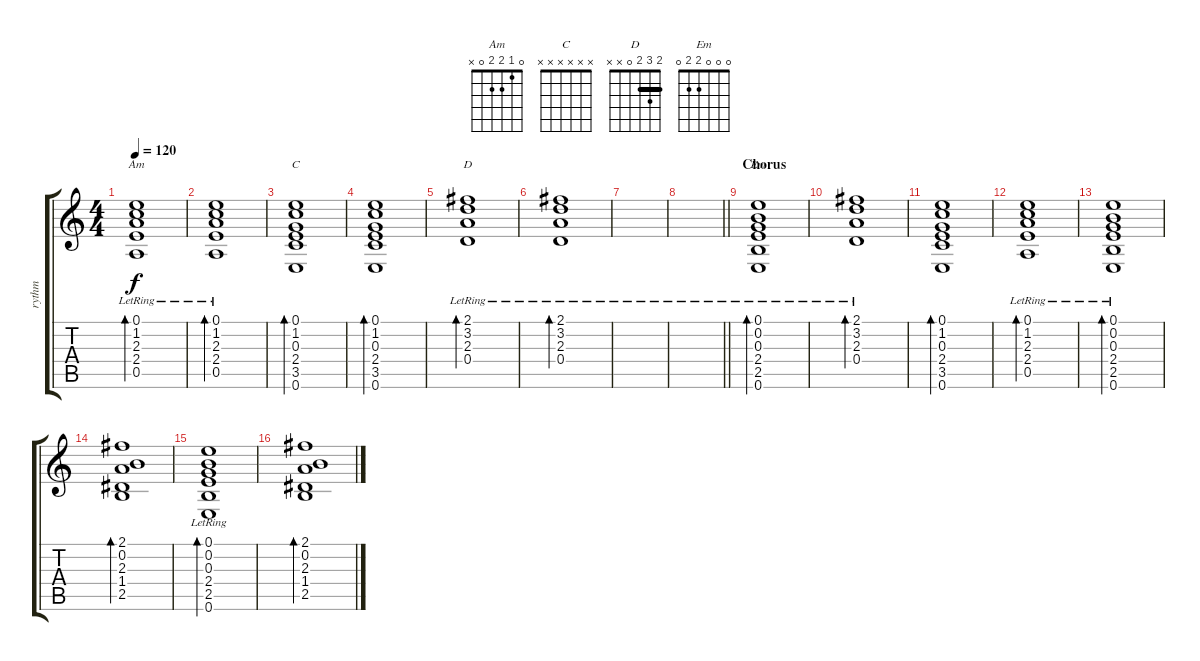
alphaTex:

\track ("rythm" "rythm") {instrument acousticguitarsteel}
\staff {score tabs}
\tuning (E4 B3 G3 D3 A2 E2) {hide}
\chord ("Am" 0 1 2 2 0 x)
\chord ("C" x x x x x x)
\chord ("D" 2 3 2 0 x x) {barre 2}
\chord ("Em" 0 0 0 2 2 0)
\ts (4 4)
\tempo 120
\clef g2
\ks c
(0.1{lr} 1.2{lr} 2.3{lr} 2.4{lr} 0.5{lr}).1{bd 120 ch "Am" dy f} |
(0.1{lr} 1.2{lr} 2.3{lr} 2.4{lr} 0.5{lr}).1{bd 120} |
(0.1 1.2 0.3 2.4 3.5 0.6).1{bd 120 ch "C"} |
(0.1 1.2 0.3 2.4 3.5 0.6).1{bd 120} |
(2.1{lr} 3.2{lr} 2.3{lr} 0.4{lr}).1{bd 120 ch "D"} |
(2.1{lr} 3.2{lr} 2.3{lr} 0.4{lr}).1{bd 120} |
|
\barLineRight lightlight
|
\section ("" "Chorus")
(0.1{lr} 0.2{lr} 0.3{lr} 2.4{lr} 2.5{lr} 0.6{lr}).1{bd 120 ch "Em"} |
(2.1{lr} 3.2{lr} 2.3{lr} 0.4{lr}).1{bd 120} |
(0.1 1.2 0.3 2.4 3.5 0.6).1{bd 120} |
(0.1{lr} 1.2{lr} 2.3{lr} 2.4{lr} 0.5{lr}).1{bd 120} |
(0.1{lr} 0.2{lr} 0.3{lr} 2.4{lr} 2.5{lr} 0.6{lr}).1{bd 120} |
(2.1 0.2 2.3 1.4 2.5).1{bd 120} |
(0.1{lr} 0.2{lr} 0.3{lr} 2.4{lr} 2.5{lr} 0.6{lr}).1{bd 120} |
(2.1 0.2 2.3 1.4 2.5).1{bd 120}
